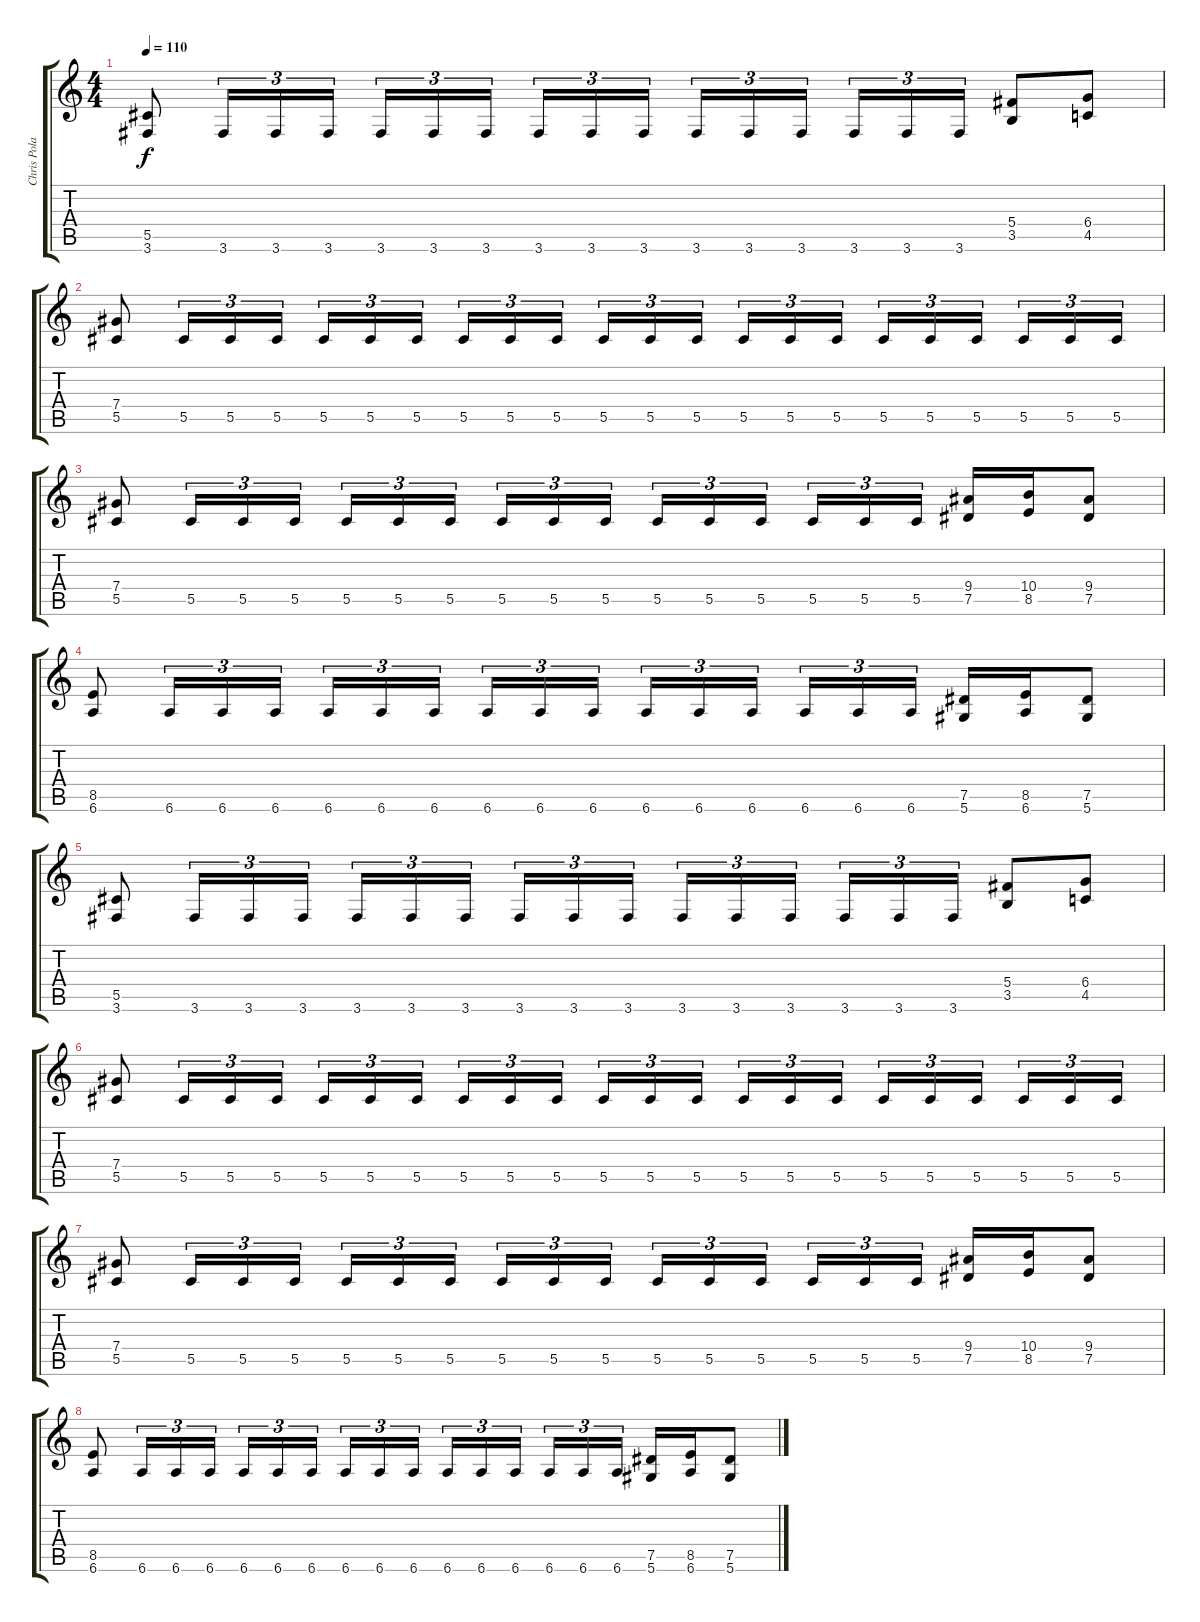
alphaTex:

\track ("Chris Poland" "Chris Pola") {instrument distortionguitar}
\staff {score tabs}
\tuning (Eb4 Bb3 Gb3 Db3 Ab2 Eb2) {hide}
\ts (4 4)
\tempo 110
\clef g2
\ks c
(5.5 3.6).8{dy f} 3.6.16{tu (3 2)} 3.6.16{tu (3 2)} 3.6.16{tu (3 2)} 3.6.16{tu (3 2)} 3.6.16{tu (3 2)} 3.6.16{tu (3 2) beam splitsecondary} 3.6.16{tu (3 2)} 3.6.16{tu (3 2)} 3.6.16{tu (3 2)} 3.6.16{tu (3 2)} 3.6.16{tu (3 2)} 3.6.16{tu (3 2) beam splitsecondary} 3.6.16{tu (3 2)} 3.6.16{tu (3 2)} 3.6.16{tu (3 2)} (5.4 3.5).8 (6.4 4.5).8 |
(7.4 5.5).8 5.5.16{tu (3 2)} 5.5.16{tu (3 2)} 5.5.16{tu (3 2)} 5.5.16{tu (3 2)} 5.5.16{tu (3 2)} 5.5.16{tu (3 2) beam splitsecondary} 5.5.16{tu (3 2)} 5.5.16{tu (3 2)} 5.5.16{tu (3 2)} 5.5.16{tu (3 2)} 5.5.16{tu (3 2)} 5.5.16{tu (3 2) beam splitsecondary} 5.5.16{tu (3 2)} 5.5.16{tu (3 2)} 5.5.16{tu (3 2)} 5.5.16{tu (3 2)} 5.5.16{tu (3 2)} 5.5.16{tu (3 2) beam splitsecondary} 5.5.16{tu (3 2)} 5.5.16{tu (3 2)} 5.5.16{tu (3 2)} |
(7.4 5.5).8 5.5.16{tu (3 2)} 5.5.16{tu (3 2)} 5.5.16{tu (3 2)} 5.5.16{tu (3 2)} 5.5.16{tu (3 2)} 5.5.16{tu (3 2) beam splitsecondary} 5.5.16{tu (3 2)} 5.5.16{tu (3 2)} 5.5.16{tu (3 2)} 5.5.16{tu (3 2)} 5.5.16{tu (3 2)} 5.5.16{tu (3 2) beam splitsecondary} 5.5.16{tu (3 2)} 5.5.16{tu (3 2)} 5.5.16{tu (3 2)} (9.4 7.5).16 (10.4 8.5).16 (9.4 7.5).8 |
(8.5 6.6).8 6.6.16{tu (3 2)} 6.6.16{tu (3 2)} 6.6.16{tu (3 2)} 6.6.16{tu (3 2)} 6.6.16{tu (3 2)} 6.6.16{tu (3 2) beam splitsecondary} 6.6.16{tu (3 2)} 6.6.16{tu (3 2)} 6.6.16{tu (3 2)} 6.6.16{tu (3 2)} 6.6.16{tu (3 2)} 6.6.16{tu (3 2) beam splitsecondary} 6.6.16{tu (3 2)} 6.6.16{tu (3 2)} 6.6.16{tu (3 2)} (7.5 5.6).16 (8.5 6.6).16 (7.5 5.6).8 |
(5.5 3.6).8 3.6.16{tu (3 2)} 3.6.16{tu (3 2)} 3.6.16{tu (3 2)} 3.6.16{tu (3 2)} 3.6.16{tu (3 2)} 3.6.16{tu (3 2) beam splitsecondary} 3.6.16{tu (3 2)} 3.6.16{tu (3 2)} 3.6.16{tu (3 2)} 3.6.16{tu (3 2)} 3.6.16{tu (3 2)} 3.6.16{tu (3 2) beam splitsecondary} 3.6.16{tu (3 2)} 3.6.16{tu (3 2)} 3.6.16{tu (3 2)} (5.4 3.5).8 (6.4 4.5).8 |
(7.4 5.5).8 5.5.16{tu (3 2)} 5.5.16{tu (3 2)} 5.5.16{tu (3 2)} 5.5.16{tu (3 2)} 5.5.16{tu (3 2)} 5.5.16{tu (3 2) beam splitsecondary} 5.5.16{tu (3 2)} 5.5.16{tu (3 2)} 5.5.16{tu (3 2)} 5.5.16{tu (3 2)} 5.5.16{tu (3 2)} 5.5.16{tu (3 2) beam splitsecondary} 5.5.16{tu (3 2)} 5.5.16{tu (3 2)} 5.5.16{tu (3 2)} 5.5.16{tu (3 2)} 5.5.16{tu (3 2)} 5.5.16{tu (3 2) beam splitsecondary} 5.5.16{tu (3 2)} 5.5.16{tu (3 2)} 5.5.16{tu (3 2)} |
(7.4 5.5).8 5.5.16{tu (3 2)} 5.5.16{tu (3 2)} 5.5.16{tu (3 2)} 5.5.16{tu (3 2)} 5.5.16{tu (3 2)} 5.5.16{tu (3 2) beam splitsecondary} 5.5.16{tu (3 2)} 5.5.16{tu (3 2)} 5.5.16{tu (3 2)} 5.5.16{tu (3 2)} 5.5.16{tu (3 2)} 5.5.16{tu (3 2) beam splitsecondary} 5.5.16{tu (3 2)} 5.5.16{tu (3 2)} 5.5.16{tu (3 2)} (9.4 7.5).16 (10.4 8.5).16 (9.4 7.5).8 |
(8.5 6.6).8 6.6.16{tu (3 2)} 6.6.16{tu (3 2)} 6.6.16{tu (3 2)} 6.6.16{tu (3 2)} 6.6.16{tu (3 2)} 6.6.16{tu (3 2) beam splitsecondary} 6.6.16{tu (3 2)} 6.6.16{tu (3 2)} 6.6.16{tu (3 2)} 6.6.16{tu (3 2)} 6.6.16{tu (3 2)} 6.6.16{tu (3 2) beam splitsecondary} 6.6.16{tu (3 2)} 6.6.16{tu (3 2)} 6.6.16{tu (3 2)} (7.5 5.6).16 (8.5 6.6).16 (7.5 5.6).8
